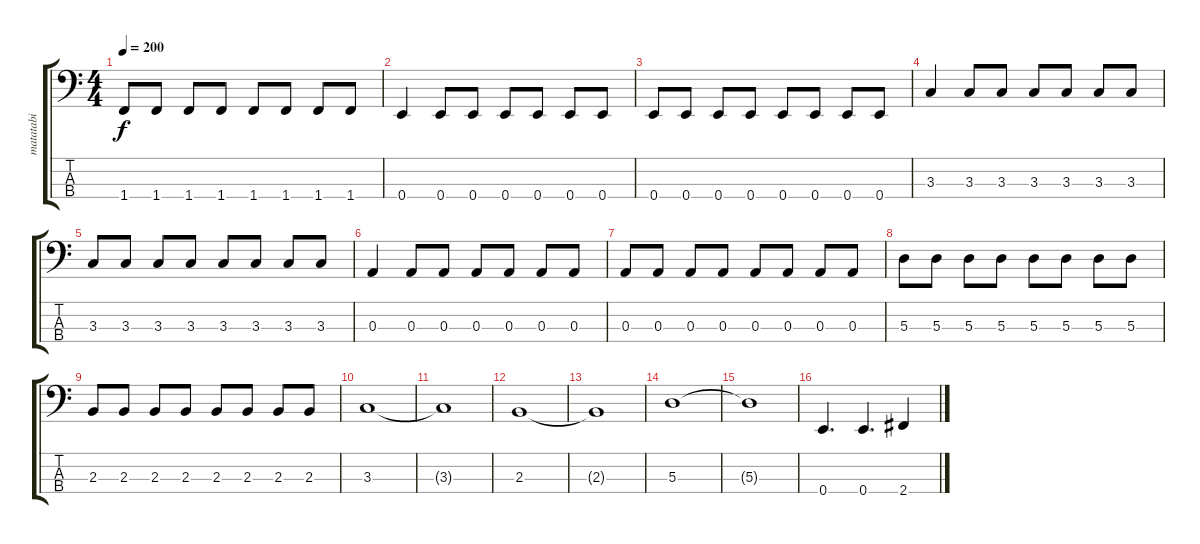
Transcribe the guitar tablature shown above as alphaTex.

\track ("matatabi" "matatabi") {instrument electricbasspick}
\staff {score tabs}
\tuning (G2 D2 A1 E1) {hide}
\ts (4 4)
\tempo 200
\clef f4
\ks c
1.4.8{dy f} 1.4.8 1.4.8 1.4.8 1.4.8 1.4.8 1.4.8 1.4.8 |
0.4.4 0.4.8 0.4.8 0.4.8 0.4.8 0.4.8 0.4.8 |
0.4.8 0.4.8 0.4.8 0.4.8 0.4.8 0.4.8 0.4.8 0.4.8 |
3.3.4 3.3.8 3.3.8 3.3.8 3.3.8 3.3.8 3.3.8 |
3.3.8 3.3.8 3.3.8 3.3.8 3.3.8 3.3.8 3.3.8 3.3.8 |
0.3.4 0.3.8 0.3.8 0.3.8 0.3.8 0.3.8 0.3.8 |
0.3.8 0.3.8 0.3.8 0.3.8 0.3.8 0.3.8 0.3.8 0.3.8 |
5.3.8 5.3.8 5.3.8 5.3.8 5.3.8 5.3.8 5.3.8 5.3.8 |
2.3.8 2.3.8 2.3.8 2.3.8 2.3.8 2.3.8 2.3.8 2.3.8 |
3.3.1 |
3.3{t}.1 |
2.3.1 |
2.3{t}.1 |
5.3.1 |
5.3{t}.1 |
0.4.4{d} 0.4.4{d} 2.4.4
